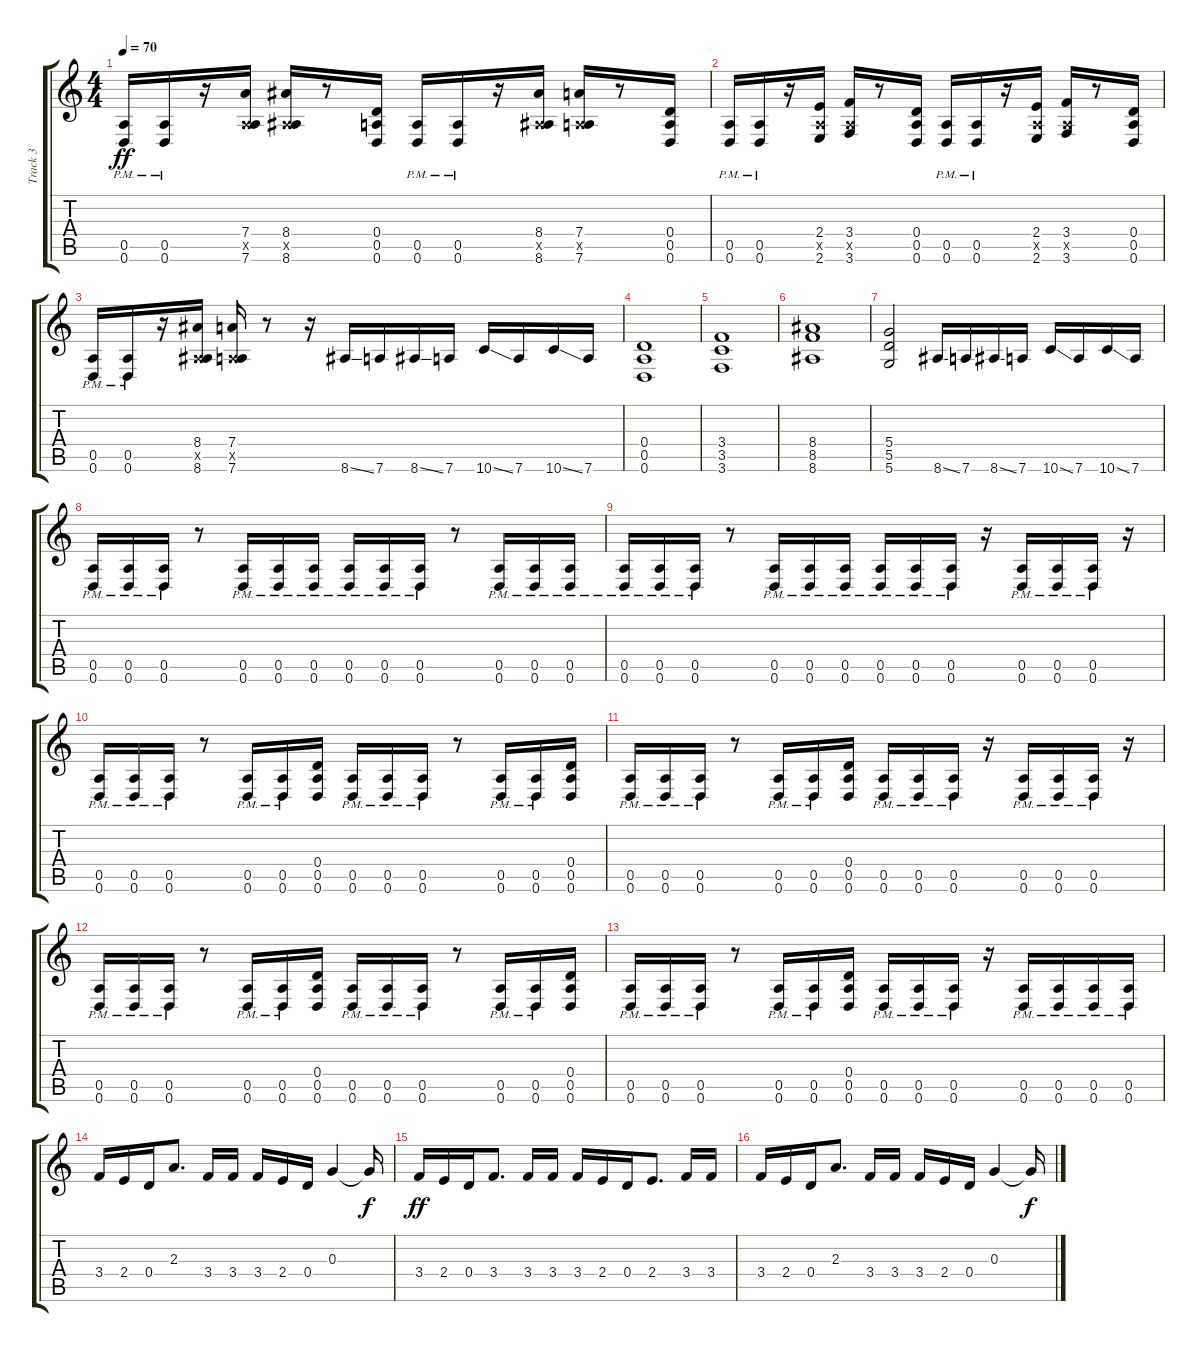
\track ("Track 3" "Track 3") {instrument distortionguitar}
\staff {score tabs}
\tuning (E4 B3 G3 D3 A2 D2) {hide}
\ts (4 4)
\tempo 70
\clef g2
\ks c
(0.5{pm} 0.6{pm}).16{dy ff} (0.5{pm} 0.6{pm}).16 r.16 (7.4 0.5{x} 7.6).16 (8.4 0.5{x} 8.6).16 r.8 (0.4 0.5 0.6).16 (0.5{pm} 0.6{pm}).16 (0.5{pm} 0.6{pm}).16 r.16 (8.4 0.5{x} 8.6).16 (7.4 0.5{x} 7.6).16 r.8 (0.4 0.5 0.6).16 |
(0.5{pm} 0.6{pm}).16 (0.5{pm} 0.6{pm}).16 r.16 (2.4 0.5{x} 2.6).16 (3.4 0.5{x} 3.6).16 r.8 (0.4 0.5 0.6).16 (0.5{pm} 0.6{pm}).16 (0.5{pm} 0.6{pm}).16 r.16 (2.4 0.5{x} 2.6).16 (3.4 0.5{x} 3.6).16 r.8 (0.4 0.5 0.6).16 |
(0.5{pm} 0.6{pm}).16 (0.5{pm} 0.6{pm}).16 r.16 (8.4 0.5{x} 8.6).16 (7.4 0.5{x} 7.6).16 r.8 r.16 8.6{ss}.16 7.6.16 8.6{ss}.16 7.6.16 10.6{ss}.16 7.6.16 10.6{ss}.16 7.6.16 |
(0.4 0.5 0.6).1 |
(3.4 3.5 3.6).1 |
(8.4 8.5 8.6).1 |
(5.4 5.5 5.6).2 8.6{ss}.16 7.6.16 8.6{ss}.16 7.6.16 10.6{ss}.16 7.6.16 10.6{ss}.16 7.6.16 |
(0.5{pm} 0.6{pm}).16 (0.5{pm} 0.6{pm}).16 (0.5{pm} 0.6{pm}).16 r.8 (0.5{pm} 0.6{pm}).16 (0.5{pm} 0.6{pm}).16 (0.5{pm} 0.6{pm}).16 (0.5{pm} 0.6{pm}).16 (0.5{pm} 0.6{pm}).16 (0.5{pm} 0.6{pm}).16 r.8 (0.5{pm} 0.6{pm}).16 (0.5{pm} 0.6{pm}).16 (0.5{pm} 0.6{pm}).16 |
(0.5{pm} 0.6{pm}).16 (0.5{pm} 0.6{pm}).16 (0.5{pm} 0.6{pm}).16 r.8 (0.5{pm} 0.6{pm}).16 (0.5{pm} 0.6{pm}).16 (0.5{pm} 0.6{pm}).16 (0.5{pm} 0.6{pm}).16 (0.5{pm} 0.6{pm}).16 (0.5{pm} 0.6{pm}).16 r.16 (0.5{pm} 0.6{pm}).16 (0.5{pm} 0.6{pm}).16 (0.5{pm} 0.6{pm}).16 r.16 |
(0.5{pm} 0.6{pm}).16 (0.5{pm} 0.6{pm}).16 (0.5{pm} 0.6{pm}).16 r.8 (0.5{pm} 0.6{pm}).16 (0.5{pm} 0.6{pm}).16 (0.4 0.5 0.6).16 (0.5{pm} 0.6{pm}).16 (0.5{pm} 0.6{pm}).16 (0.5{pm} 0.6{pm}).16 r.8 (0.5{pm} 0.6{pm}).16 (0.5{pm} 0.6{pm}).16 (0.4 0.5 0.6).16 |
(0.5{pm} 0.6{pm}).16 (0.5{pm} 0.6{pm}).16 (0.5{pm} 0.6{pm}).16 r.8 (0.5{pm} 0.6{pm}).16 (0.5{pm} 0.6{pm}).16 (0.4 0.5 0.6).16 (0.5{pm} 0.6{pm}).16 (0.5{pm} 0.6{pm}).16 (0.5{pm} 0.6{pm}).16 r.16 (0.5{pm} 0.6{pm}).16 (0.5{pm} 0.6{pm}).16 (0.5{pm} 0.6{pm}).16 r.16 |
(0.5{pm} 0.6{pm}).16 (0.5{pm} 0.6{pm}).16 (0.5{pm} 0.6{pm}).16 r.8 (0.5{pm} 0.6{pm}).16 (0.5{pm} 0.6{pm}).16 (0.4 0.5 0.6).16 (0.5{pm} 0.6{pm}).16 (0.5{pm} 0.6{pm}).16 (0.5{pm} 0.6{pm}).16 r.8 (0.5{pm} 0.6{pm}).16 (0.5{pm} 0.6{pm}).16 (0.4 0.5 0.6).16 |
(0.5{pm} 0.6{pm}).16 (0.5{pm} 0.6{pm}).16 (0.5{pm} 0.6{pm}).16 r.8 (0.5{pm} 0.6{pm}).16 (0.5{pm} 0.6{pm}).16 (0.4 0.5 0.6).16 (0.5{pm} 0.6{pm}).16 (0.5{pm} 0.6{pm}).16 (0.5{pm} 0.6{pm}).16 r.16 (0.5{pm} 0.6{pm}).16 (0.5{pm} 0.6{pm}).16 (0.5{pm} 0.6{pm}).16 (0.5{pm} 0.6{pm}).16 |
3.4.16{instrument electricguitarclean} 2.4.16 0.4.16 2.3.8{d} 3.4.16 3.4.16 3.4.16 2.4.16 0.4.16 0.3.4 0.3{t}.16{dy f} |
3.4.16{dy ff} 2.4.16 0.4.16 3.4.8{d} 3.4.16 3.4.16 3.4.16 2.4.16 0.4.16 2.4.8{d} 3.4.16 3.4.16 |
3.4.16 2.4.16 0.4.16 2.3.8{d} 3.4.16 3.4.16 3.4.16 2.4.16 0.4.16 0.3.4 0.3{t}.16{dy f}
